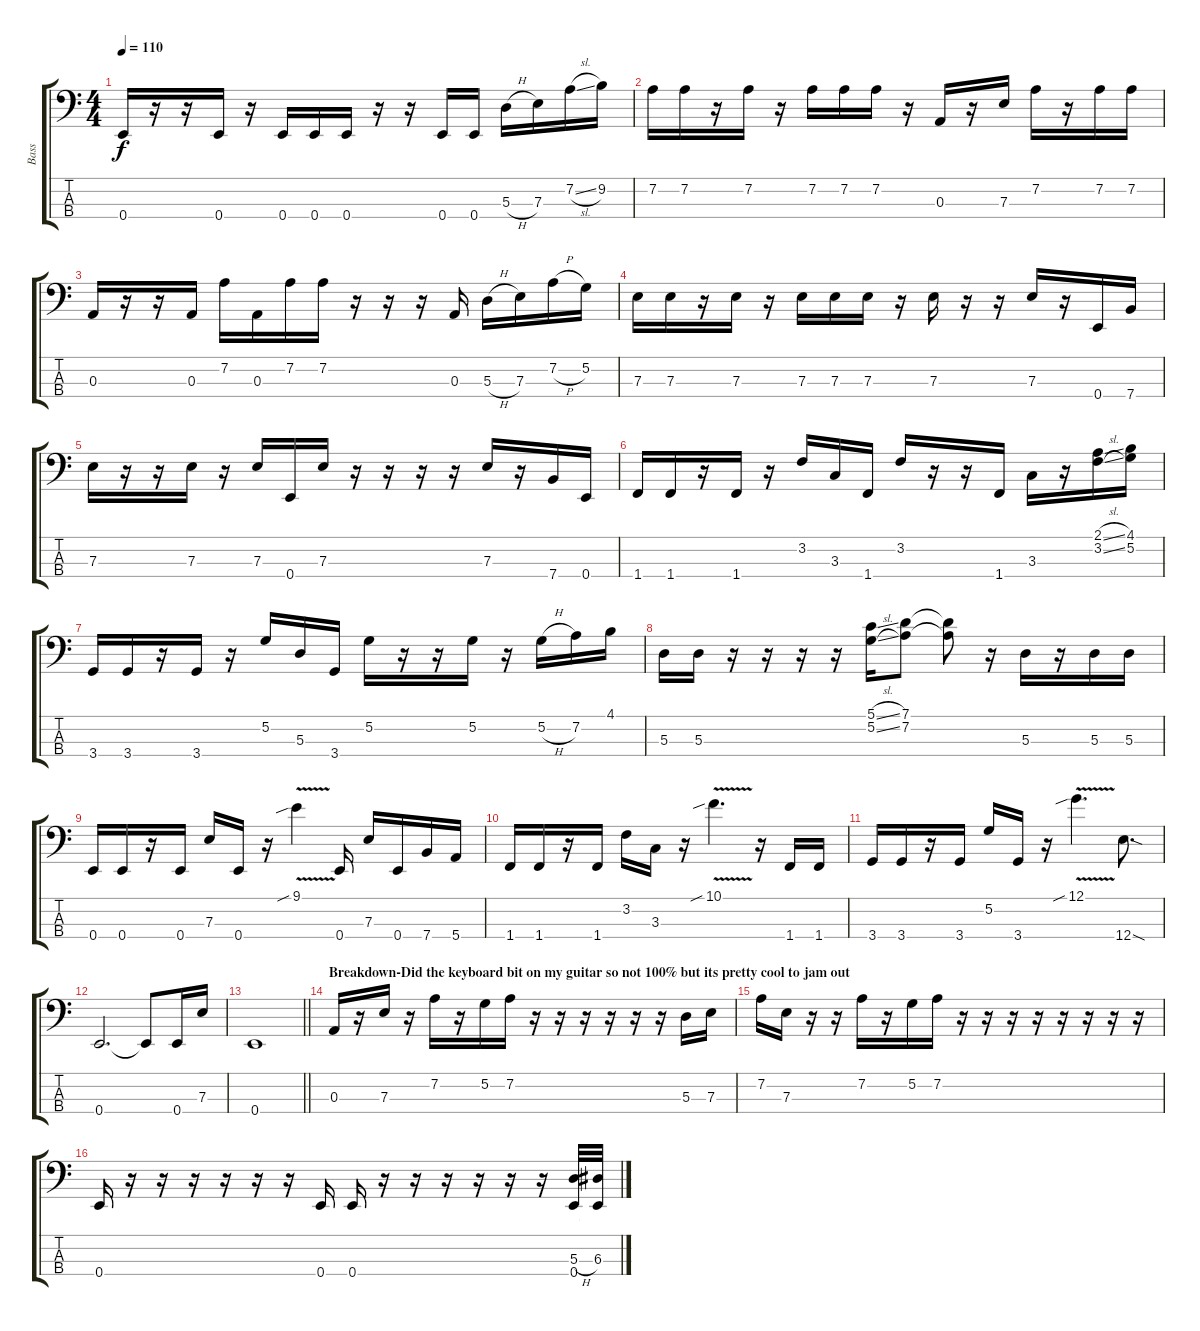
\track ("Bass" "Bass") {instrument electricbasspick}
\staff {score tabs}
\tuning (G2 D2 A1 E1) {hide}
\ts (4 4)
\tempo 110
\clef f4
\ks c
0.4.16{dy f} r.16 r.16 0.4.16 r.16 0.4.16 0.4.16 0.4.16 r.16 r.16 0.4.16 0.4.16 5.3{h}.16 7.3.16 7.2{sl}.16 9.2.16 |
7.2.16 7.2.16 r.16 7.2.16 r.16 7.2.16 7.2.16 7.2.16 r.16 0.3.16 r.16 7.3.16 7.2.16 r.16 7.2.16 7.2.16 |
0.3.16 r.16 r.16 0.3.16 7.2.16 0.3.16 7.2.16 7.2.16 r.16 r.16 r.16 0.3.16 5.3{h}.16 7.3.16 7.2{h}.16 5.2.16 |
7.3.16 7.3.16 r.16 7.3.16 r.16 7.3.16 7.3.16 7.3.16 r.16 7.3.16 r.16 r.16 7.3.16 r.16 0.4.16 7.4.16 |
7.3.16 r.16 r.16 7.3.16 r.16 7.3.16 0.4.16 7.3.16 r.16 r.16 r.16 r.16 7.3.16 r.16 7.4.16 0.4.16 |
1.4.16 1.4.16 r.16 1.4.16 r.16 3.2.16 3.3.16 1.4.16 3.2.16 r.16 r.16 1.4.16 3.3.16 r.16 (2.1{sl} 3.2{sl}).16 (4.1 5.2).16 |
3.4.16 3.4.16 r.16 3.4.16 r.16 5.2.16 5.3.16 3.4.16 5.2.16 r.16 r.16 5.2.16 r.16 5.2{h}.16 7.2.16 4.1.16 |
5.3.16 5.3.16 r.16 r.16 r.16 r.16 (5.1{sl} 5.2{sl}).16 (7.1 7.2).8 (7.1{t} 7.2{t}).8 r.16 5.3.16 r.16 5.3.16 5.3.16 |
0.4.16 0.4.16 r.16 0.4.16 7.3.16 0.4.16 r.16 9.1{v sib}.4 0.4.16 7.3.16 0.4.16 7.4.16 5.4.16 |
1.4.16 1.4.16 r.16 1.4.16 3.2.16 3.3.16 r.16 10.1{v sib}.4{d} r.16 1.4.16 1.4.16 |
3.4.16 3.4.16 r.16 3.4.16 5.2.16 3.4.16 r.16 12.1{v sib}.4{d} 12.4{sod}.8{d} |
0.4.2{d} 0.4{t}.8 0.4.16 7.3.16 |
\barLineRight lightlight
0.4.1 |
\section ("" "Breakdown-Did the keyboard bit on my guitar so not 100% but its pretty cool to jam out")
0.3.16 r.16 7.3.16 r.16 7.2.16 r.16 5.2.16 7.2.16 r.16 r.16 r.16 r.16 r.16 r.16 5.3.16 7.3.16 |
7.2.16 7.3.16 r.16 r.16 7.2.16 r.16 5.2.16 7.2.16 r.16 r.16 r.16 r.16 r.16 r.16 r.16 r.16 |
0.4.16 r.16 r.16 r.16 r.16 r.16 r.16 0.4.16 0.4.16 r.16 r.16 r.16 r.16 r.16 r.16 (5.3{h} 0.4).32 (6.3{h} 0.4{t}).32
